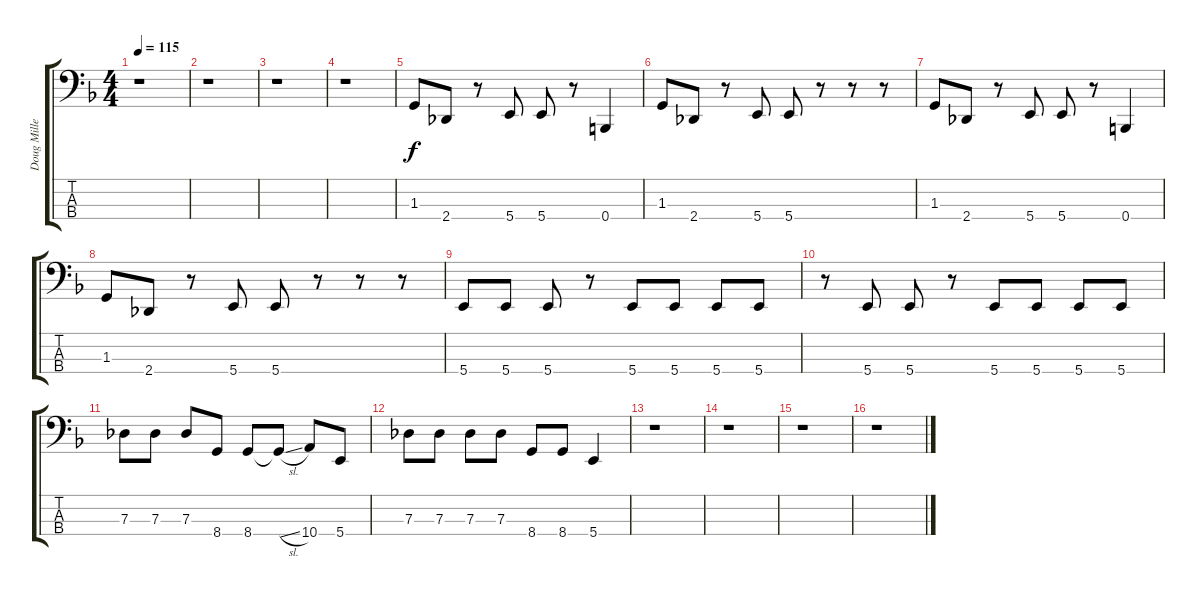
\track ("Doug Miller" "Doug Mille") {instrument electricbasspick}
\staff {score tabs}
\tuning (E2 B1 Gb1 B0) {hide}
\ts (4 4)
\tempo 115
\clef f4
\ks f
r.1{dy f} |
r.1 |
r.1 |
r.1 |
1.3.8 2.4.8 r.8 5.4.8 5.4.8 r.8 0.4.4 |
1.3.8 2.4.8 r.8 5.4.8 5.4.8 r.8 r.8 r.8 |
1.3.8 2.4.8 r.8 5.4.8 5.4.8 r.8 0.4.4 |
1.3.8 2.4.8 r.8 5.4.8 5.4.8 r.8 r.8 r.8 |
5.4.8 5.4.8 5.4.8 r.8 5.4.8 5.4.8 5.4.8 5.4.8 |
r.8 5.4.8 5.4.8 r.8 5.4.8 5.4.8 5.4.8 5.4.8 |
7.3.8 7.3.8 7.3.8 8.4.8 8.4.8 8.4{sl t}.8 10.4.8 5.4.8 |
7.3.8 7.3.8 7.3.8 7.3.8 8.4.8 8.4.8 5.4.4 |
r.1 |
r.1 |
r.1 |
r.1
